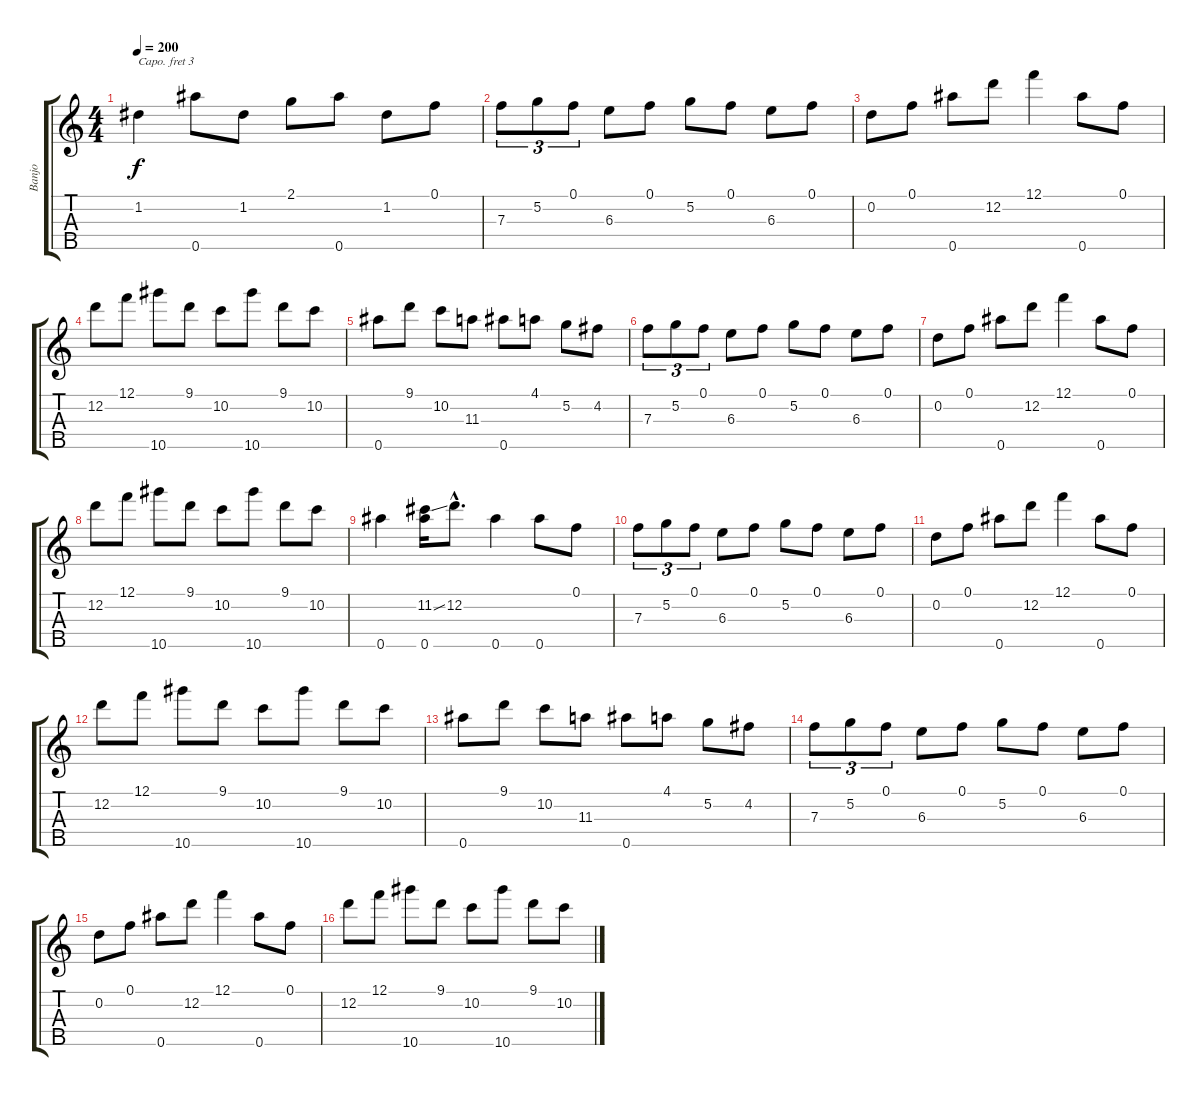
\track ("Banjo" "Banjo") {instrument banjo}
\staff {score tabs}
\capo 3
\tuning (D4 B3 G3 C3 G4) {hide}
\displaytranspose 12
\ts (4 4)
\tempo 200
\clef g2
\ks c
1.2.4{dy f} 0.5.8 1.2.8 2.1.8 0.5.8 1.2.8 0.1.8 |
7.3.8{tu (3 2)} 5.2.8{tu (3 2)} 0.1.8{tu (3 2)} 6.3.8 0.1.8 5.2.8 0.1.8 6.3.8 0.1.8 |
0.2.8 0.1.8 0.5.8 12.2.8 12.1.4 0.5.8 0.1.8 |
12.2.8 12.1.8 10.5.8 9.1.8 10.2.8 10.5.8 9.1.8 10.2.8 |
0.5.8 9.1.8 10.2.8 11.3.8 0.5.8 4.1.8 5.2.8 4.2.8 |
7.3.8{tu (3 2)} 5.2.8{tu (3 2)} 0.1.8{tu (3 2)} 6.3.8 0.1.8 5.2.8 0.1.8 6.3.8 0.1.8 |
0.2.8 0.1.8 0.5.8 12.2.8 12.1.4 0.5.8 0.1.8 |
12.2.8 12.1.8 10.5.8 9.1.8 10.2.8 10.5.8 9.1.8 10.2.8 |
0.5.4 (11.2{ss} 0.5).16 12.2{hac}.8{d} 0.5.4 0.5.8 0.1.8 |
7.3.8{tu (3 2)} 5.2.8{tu (3 2)} 0.1.8{tu (3 2)} 6.3.8 0.1.8 5.2.8 0.1.8 6.3.8 0.1.8 |
0.2.8 0.1.8 0.5.8 12.2.8 12.1.4 0.5.8 0.1.8 |
12.2.8 12.1.8 10.5.8 9.1.8 10.2.8 10.5.8 9.1.8 10.2.8 |
0.5.8 9.1.8 10.2.8 11.3.8 0.5.8 4.1.8 5.2.8 4.2.8 |
7.3.8{tu (3 2)} 5.2.8{tu (3 2)} 0.1.8{tu (3 2)} 6.3.8 0.1.8 5.2.8 0.1.8 6.3.8 0.1.8 |
0.2.8 0.1.8 0.5.8 12.2.8 12.1.4 0.5.8 0.1.8 |
12.2.8 12.1.8 10.5.8 9.1.8 10.2.8 10.5.8 9.1.8 10.2.8
